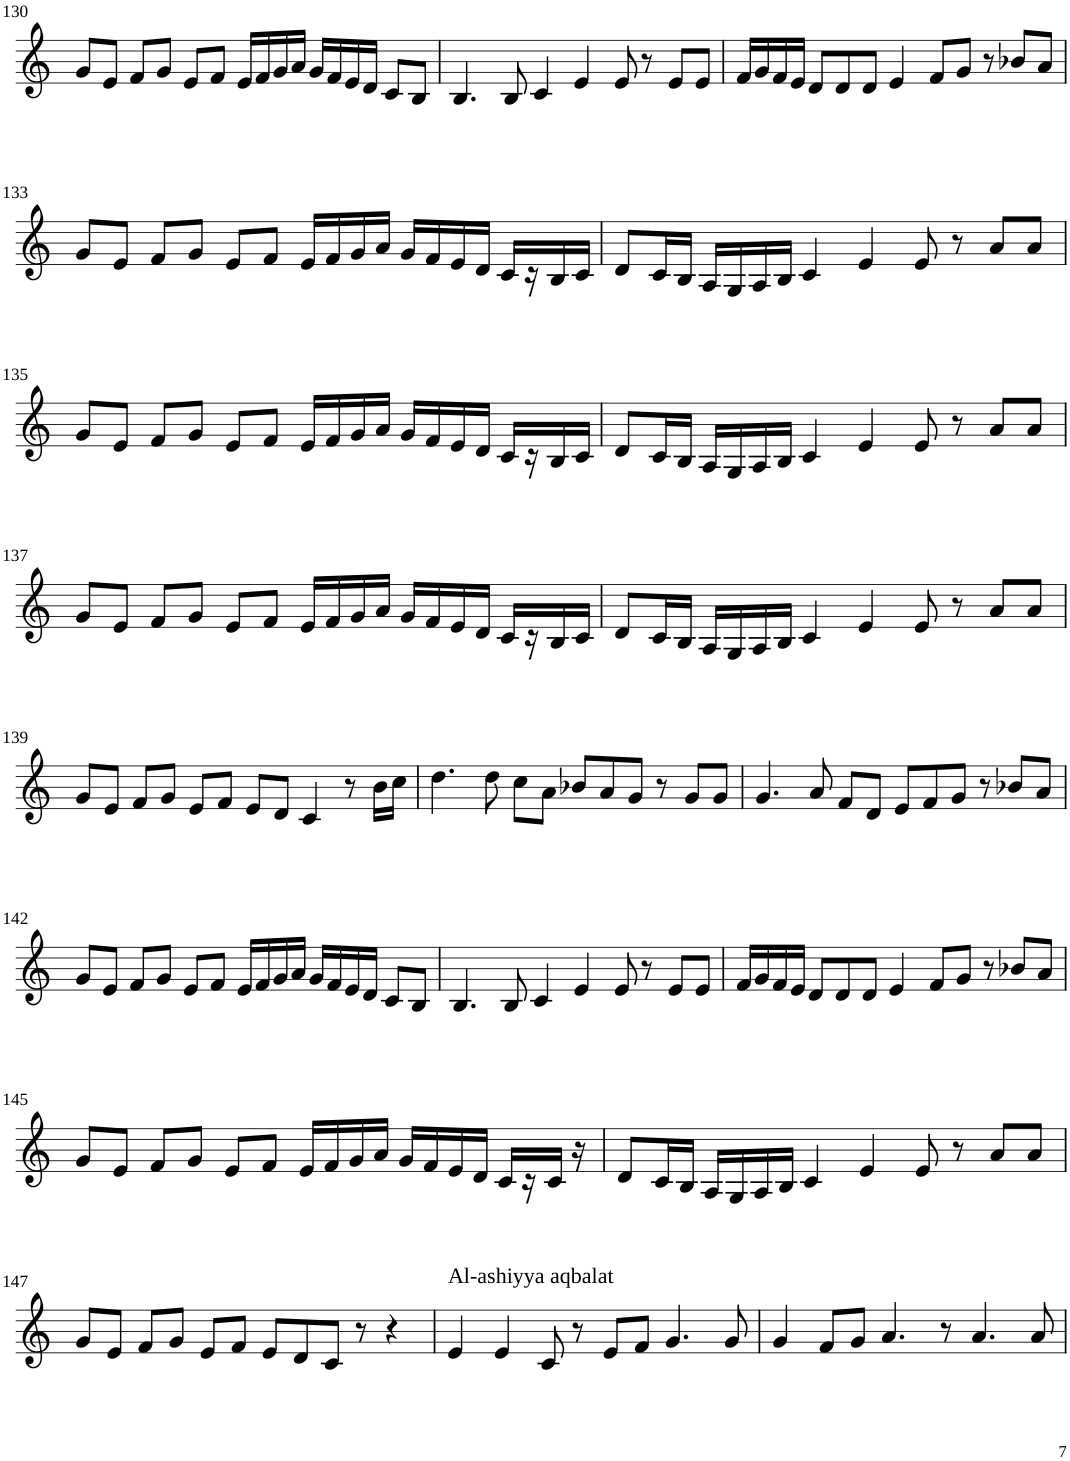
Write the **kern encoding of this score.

**kern
*part1
*staff1
*I"Violin
!!LO:PB:g=z
*clefG2
*k[]
*M6/4
=130
8g/L
8e/J
8f/L
8g/J
8e/L
8f/J
16e/LL
16f/
16g/
16a/JJ
16g/LL
16f/
16e/
16d/JJ
8c/L
8B/J
=131
4.B/
8B/
4c/
4e/
8e/
8r
8e/L
8e/J
=132
16f/LL
16g/
16f/
16e/JJ
8d/L
8d/
8d/J
4e/
8f/L
8g/J
8r
8b-X/L
8a/J
!!LO:LB:g=z
=133
8g/L
8e/J
8f/L
8g/J
8e/L
8f/J
16e/LL
16f/
16g/
16a/JJ
16g/LL
16f/
16e/
16d/JJ
16c/LL
16r
16B/
16c/JJ
=134
8d/L
16c/L
16B/JJ
16A/LL
16G/
16A/
16B/JJ
4c/
4e/
8e/
8r
8a/L
8a/J
!!LO:LB:g=z
=135
8g/L
8e/J
8f/L
8g/J
8e/L
8f/J
16e/LL
16f/
16g/
16a/JJ
16g/LL
16f/
16e/
16d/JJ
16c/LL
16r
16B/
16c/JJ
=136
8d/L
16c/L
16B/JJ
16A/LL
16G/
16A/
16B/JJ
4c/
4e/
8e/
8r
8a/L
8a/J
!!LO:LB:g=z
=137
8g/L
8e/J
8f/L
8g/J
8e/L
8f/J
16e/LL
16f/
16g/
16a/JJ
16g/LL
16f/
16e/
16d/JJ
16c/LL
16r
16B/
16c/JJ
=138
8d/L
16c/L
16B/JJ
16A/LL
16G/
16A/
16B/JJ
4c/
4e/
8e/
8r
8a/L
8a/J
!!LO:LB:g=z
=139
8g/L
8e/J
8f/L
8g/J
8e/L
8f/J
8e/L
8d/J
4c/
8r
16b\LL
16cc\JJ
=140
4.dd\
8dd\
8cc\L
8a\J
8b-X/L
8a/
8g/J
8r
8g/L
8g/J
=141
4.g/
8a/
8f/L
8d/J
8e/L
8f/
8g/J
8r
8b-X/L
8a/J
!!LO:LB:g=z
=142
8g/L
8e/J
8f/L
8g/J
8e/L
8f/J
16e/LL
16f/
16g/
16a/JJ
16g/LL
16f/
16e/
16d/JJ
8c/L
8B/J
=143
4.B/
8B/
4c/
4e/
8e/
8r
8e/L
8e/J
=144
16f/LL
16g/
16f/
16e/JJ
8d/L
8d/
8d/J
4e/
8f/L
8g/J
8r
8b-X/L
8a/J
!!LO:LB:g=z
=145
8g/L
8e/J
8f/L
8g/J
8e/L
8f/J
16e/LL
16f/
16g/
16a/JJ
16g/LL
16f/
16e/
16d/JJ
16c/LL
16r
16c/JJ
16r
=146
8d/L
16c/L
16B/JJ
16A/LL
16G/
16A/
16B/JJ
4c/
4e/
8e/
8r
8a/L
8a/J
!!LO:LB:g=z
=147
8g/L
8e/J
8f/L
8g/J
8e/L
8f/J
8e/L
8d/
8c/J
8r
4r
=148
!LO:TX:a:t=Al-ashiyya aqbalat
4e/
4e/
8c/
8r
8e/L
8f/J
4.g/
8g/
=149
4g/
8f/L
8g/J
4.a/
8r
4.a/
8a/
=
*-
